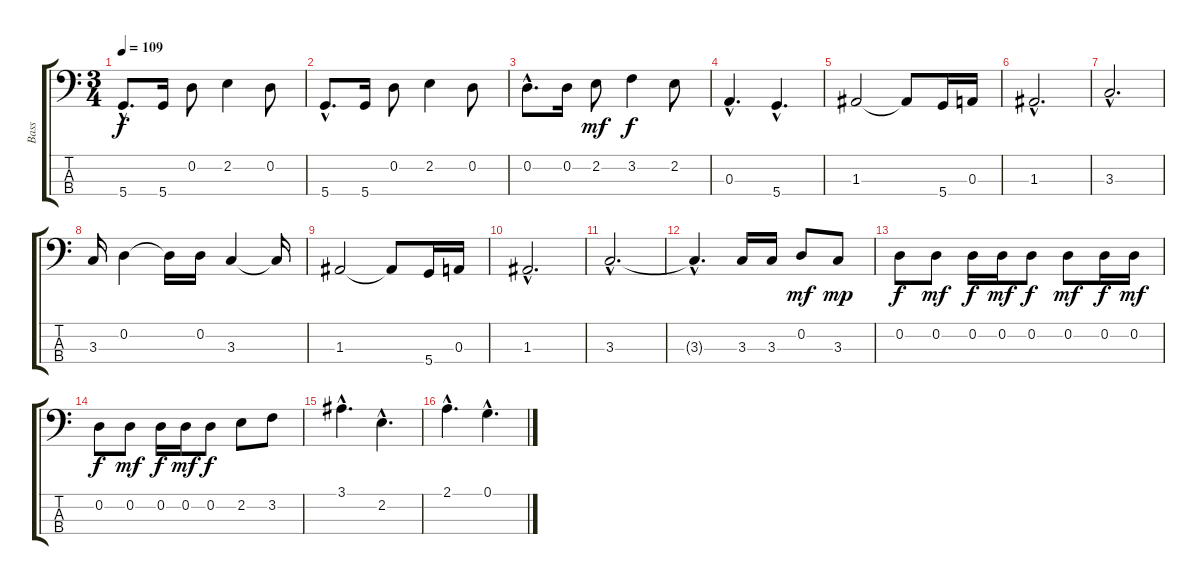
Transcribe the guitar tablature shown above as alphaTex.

\track ("Bass" "Bass") {instrument electricbassfinger}
\staff {score tabs}
\tuning (G2 D2 A1 D1) {hide}
\ts (3 4)
\tempo 109
\clef f4
\ks c
5.4{hac}.8{d dy f} 5.4.16 0.2.8 2.2.4 0.2.8 |
5.4{hac}.8{d} 5.4.16 0.2.8 2.2.4 0.2.8 |
0.2{hac}.8{d} 0.2.16 2.2.8{dy mf} 3.2.4{dy f} 2.2.8 |
0.3{hac}.4{d} 5.4{hac}.4{d} |
1.3.2 1.3{t}.8 5.4.16 0.3.16 |
1.3{hac}.2{d} |
3.3{hac}.2{d} |
3.3.16 0.2.4 0.2{t}.16 0.2.16 3.3.4 3.3{t}.16 |
1.3.2 1.3{t}.8 5.4.16 0.3.16 |
1.3{hac}.2{d} |
3.3{hac}.2{d} |
3.3{hac t}.4{d} 3.3.16 3.3.16 0.2.8{dy mf} 3.3.8{dy mp} |
0.2.8{dy f} 0.2.8{dy mf} 0.2.16{dy f} 0.2.16{dy mf} 0.2.8{dy f} 0.2.8{dy mf} 0.2.16{dy f} 0.2.16{dy mf} |
0.2.8{dy f} 0.2.8{dy mf} 0.2.16{dy f} 0.2.16{dy mf} 0.2.8{dy f} 2.2.8 3.2.8 |
3.1{hac}.4{d} 2.2{hac}.4{d} |
2.1{hac}.4{d} 0.1{hac}.4{d}
